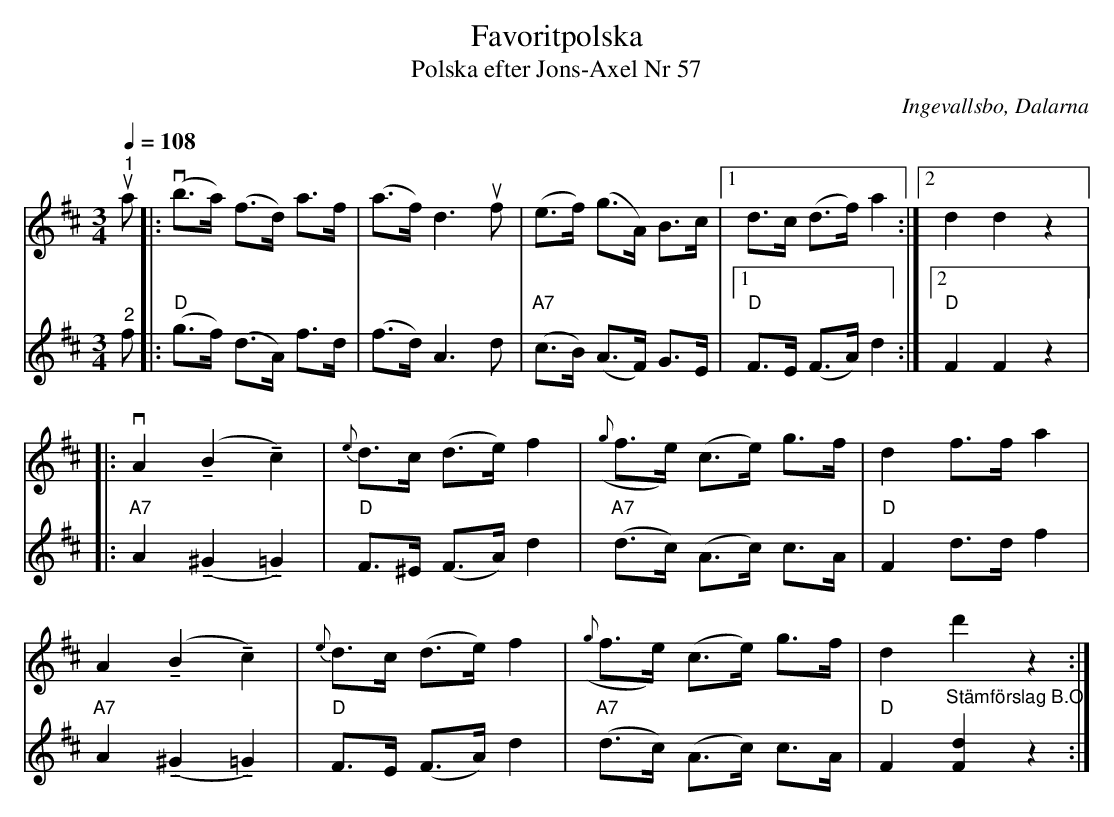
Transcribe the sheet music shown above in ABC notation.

X:1
T:Favoritpolska
T:Polska efter Jons-Axel Nr 57
O:Ingevallsbo, Dalarna
L:1/8
Q:1/4=108
M:3/4
U:t=tenuto
K:D
V:1
"^1"u a |:v (b>a) (f>d) a>f | (a>f) d3u f | (e>f) (g>A) B>c |1 d>c (d>f) a2 :|2 d2 d2 z2 |:
v A2 (tB2 tc2) |{e} d>c (d>e) f2 |({g} f>e) (c>e) g>f | d2 f>f a2 |
A2 (tB2 tc2) |{e} d>c (d>e) f2 |({g} f>e) (c>e) g>f | d2 d'2 z2 :|
V:2
"^2" f |: "D" (g>f) (d>A) f>d | (f>d) A3 d | "A7" (c>B) (A>F) G>E |1"D" F>E (F>A) d2 :|2 "D" F2 F2 z2 |:
"A7" A2 (t^G2 t=G2) |"D" F>^E (F>A) d2 |"A7" (d>c) (A>c) c>A |"D" F2 d>d f2 |
"A7" A2 (t^G2 t=G2) |"D" F>E (F>A) d2 |"A7" (d>c) (A>c) c>A | "D" F2 "^Stämförslag B.O." [Fd]2 z2 :|
